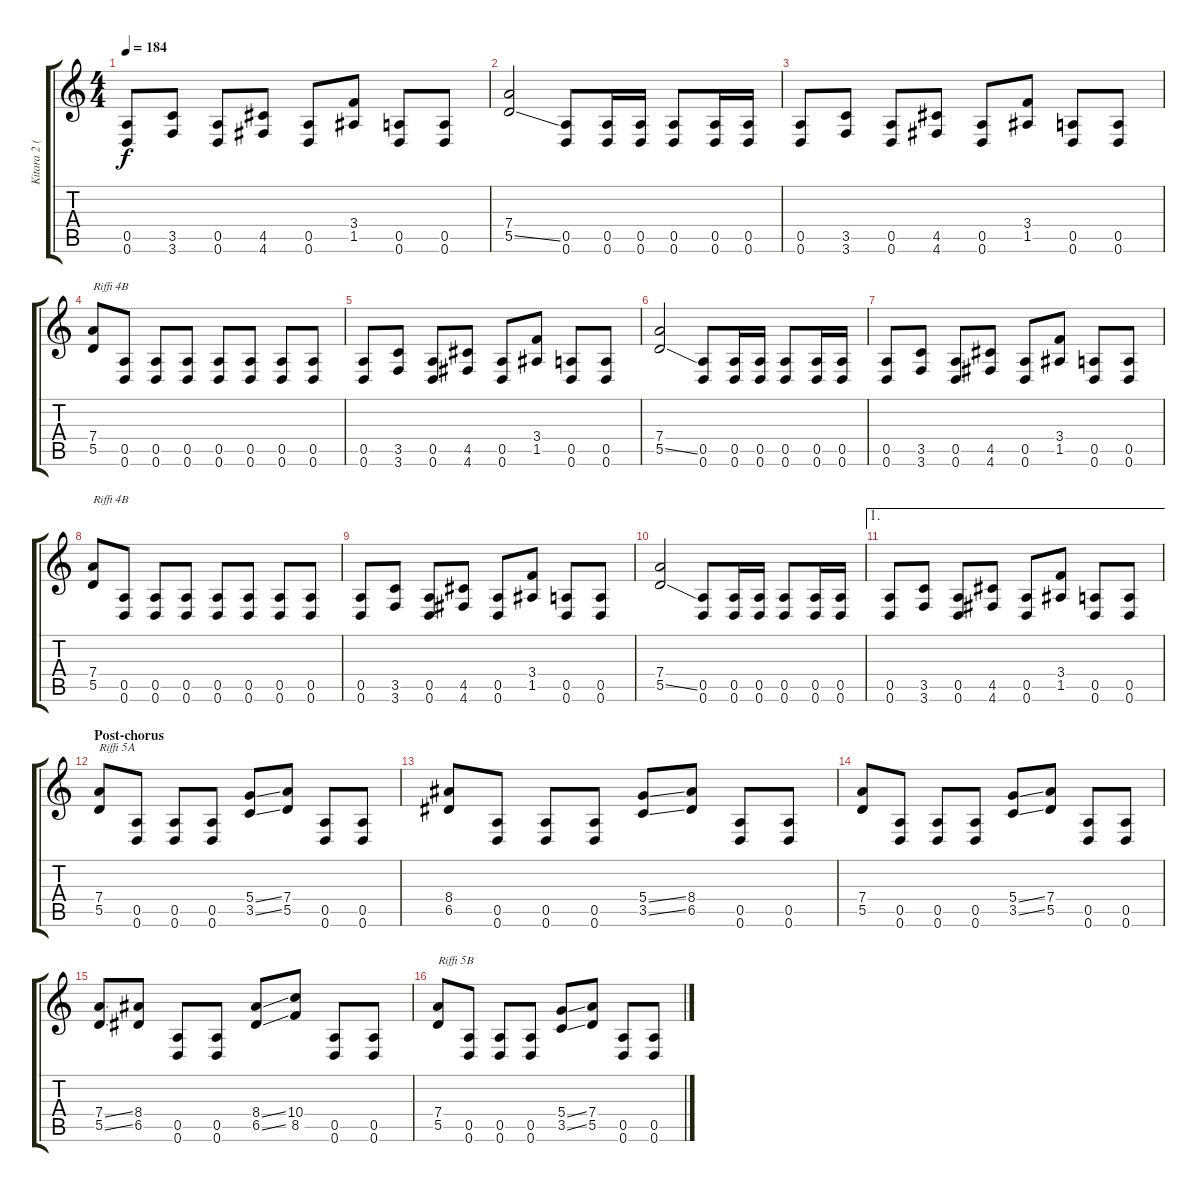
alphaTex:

\track ("Kitara 2 (Tuomo)" "Kitara 2 (") {instrument distortionguitar}
\staff {score tabs}
\tuning (E4 B3 G3 D3 A2 D2) {hide}
\ts (4 4)
\tempo 184
\clef g2
\ks c
(0.5 0.6).8{dy f} (3.5 3.6).8 (0.5 0.6).8 (4.5 4.6).8 (0.5 0.6).8 (3.4 1.5).8 (0.5 0.6).8 (0.5 0.6).8 |
(7.4 5.5{ss}).2 (0.5 0.6).8 (0.5 0.6).16 (0.5 0.6).16 (0.5 0.6).8 (0.5 0.6).16 (0.5 0.6).16 |
(0.5 0.6).8 (3.5 3.6).8 (0.5 0.6).8 (4.5 4.6).8 (0.5 0.6).8 (3.4 1.5).8 (0.5 0.6).8 (0.5 0.6).8 |
(7.4 5.5).8{txt "Riffi 4B"} (0.5 0.6).8 (0.5 0.6).8 (0.5 0.6).8 (0.5 0.6).8 (0.5 0.6).8 (0.5 0.6).8 (0.5 0.6).8 |
(0.5 0.6).8 (3.5 3.6).8 (0.5 0.6).8 (4.5 4.6).8 (0.5 0.6).8 (3.4 1.5).8 (0.5 0.6).8 (0.5 0.6).8 |
(7.4 5.5{ss}).2 (0.5 0.6).8 (0.5 0.6).16 (0.5 0.6).16 (0.5 0.6).8 (0.5 0.6).16 (0.5 0.6).16 |
(0.5 0.6).8 (3.5 3.6).8 (0.5 0.6).8 (4.5 4.6).8 (0.5 0.6).8 (3.4 1.5).8 (0.5 0.6).8 (0.5 0.6).8 |
(7.4 5.5).8{txt "Riffi 4B"} (0.5 0.6).8 (0.5 0.6).8 (0.5 0.6).8 (0.5 0.6).8 (0.5 0.6).8 (0.5 0.6).8 (0.5 0.6).8 |
(0.5 0.6).8 (3.5 3.6).8 (0.5 0.6).8 (4.5 4.6).8 (0.5 0.6).8 (3.4 1.5).8 (0.5 0.6).8 (0.5 0.6).8 |
(7.4 5.5{ss}).2 (0.5 0.6).8 (0.5 0.6).16 (0.5 0.6).16 (0.5 0.6).8 (0.5 0.6).16 (0.5 0.6).16 |
\ae 1
(0.5 0.6).8 (3.5 3.6).8 (0.5 0.6).8 (4.5 4.6).8 (0.5 0.6).8 (3.4 1.5).8 (0.5 0.6).8 (0.5 0.6).8 |
\section ("" "Post-chorus")
(7.4 5.5).8{txt "Riffi 5A"} (0.5 0.6).8 (0.5 0.6).8 (0.5 0.6).8 (5.4{ss} 3.5{ss}).8 (7.4 5.5).8 (0.5 0.6).8 (0.5 0.6).8 |
(8.4 6.5).8 (0.5 0.6).8 (0.5 0.6).8 (0.5 0.6).8 (5.4{ss} 3.5{ss}).8 (8.4 6.5).8 (0.5 0.6).8 (0.5 0.6).8 |
(7.4 5.5).8 (0.5 0.6).8 (0.5 0.6).8 (0.5 0.6).8 (5.4{ss} 3.5{ss}).8 (7.4 5.5).8 (0.5 0.6).8 (0.5 0.6).8 |
(7.4{ss} 5.5{ss}).8 (8.4 6.5).8 (0.5 0.6).8 (0.5 0.6).8 (8.4{ss} 6.5{ss}).8 (10.4 8.5).8 (0.5 0.6).8 (0.5 0.6).8 |
(7.4 5.5).8{txt "Riffi 5B"} (0.5 0.6).8 (0.5 0.6).8 (0.5 0.6).8 (5.4{ss} 3.5{ss}).8 (7.4 5.5).8 (0.5 0.6).8 (0.5 0.6).8
